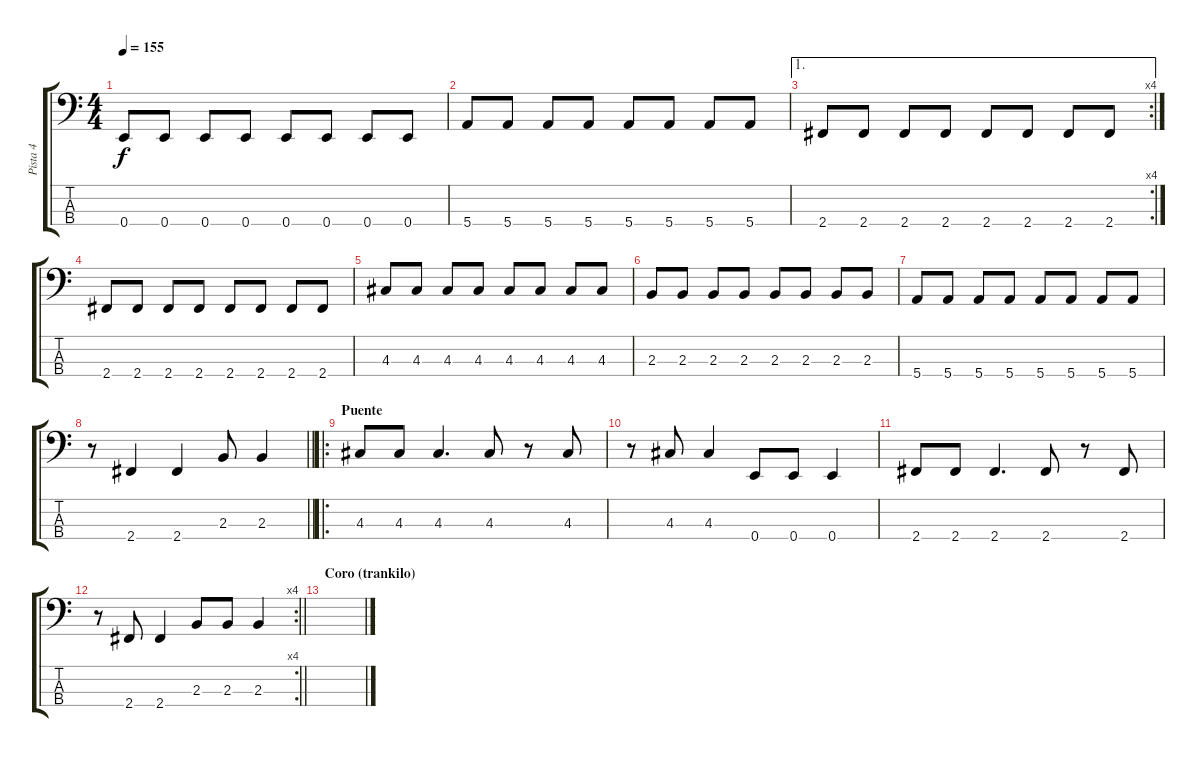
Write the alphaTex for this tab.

\track ("Pista 4" "Pista 4") {instrument electricbasspick}
\staff {score tabs}
\tuning (G2 D2 A1 E1) {hide}
\ts (4 4)
\tempo 155
\clef f4
\ks c
0.4.8{dy f} 0.4.8 0.4.8 0.4.8 0.4.8 0.4.8 0.4.8 0.4.8 |
5.4.8 5.4.8 5.4.8 5.4.8 5.4.8 5.4.8 5.4.8 5.4.8 |
\ae 1
\rc 4
2.4.8 2.4.8 2.4.8 2.4.8 2.4.8 2.4.8 2.4.8 2.4.8 |
2.4.8 2.4.8 2.4.8 2.4.8 2.4.8 2.4.8 2.4.8 2.4.8 |
4.3.8 4.3.8 4.3.8 4.3.8 4.3.8 4.3.8 4.3.8 4.3.8 |
2.3.8 2.3.8 2.3.8 2.3.8 2.3.8 2.3.8 2.3.8 2.3.8 |
5.4.8 5.4.8 5.4.8 5.4.8 5.4.8 5.4.8 5.4.8 5.4.8 |
\barLineRight lightlight
r.8 2.4.4 2.4.4 2.3.8 2.3.4 |
\ro
\section ("" "Puente")
4.3.8 4.3.8 4.3.4{d} 4.3.8 r.8 4.3.8 |
r.8 4.3.8 4.3.4 0.4.8 0.4.8 0.4.4 |
2.4.8 2.4.8 2.4.4{d} 2.4.8 r.8 2.4.8 |
\rc 4
\barLineRight lightlight
r.8 2.4.8 2.4.4 2.3.8 2.3.8 2.3.4 |
\section ("" "Coro (trankilo)")
